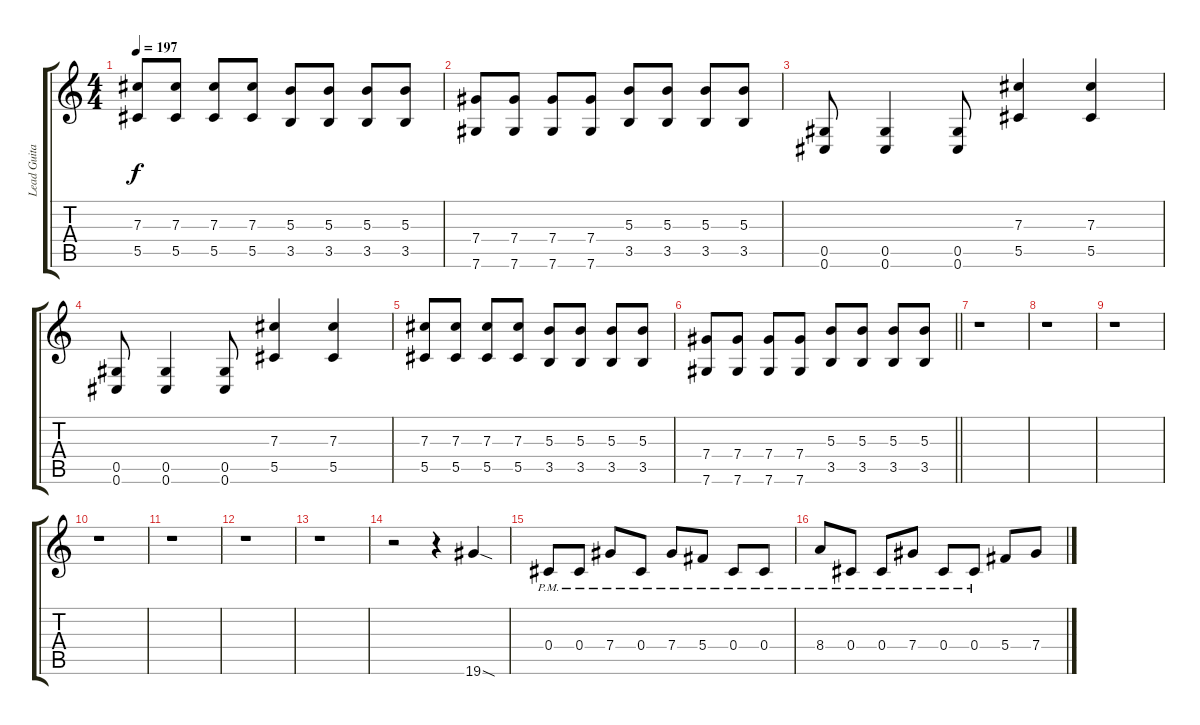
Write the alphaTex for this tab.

\track ("Lead Guitar" "Lead Guita") {instrument overdrivenguitar}
\staff {score tabs}
\tuning (Eb4 Bb3 Gb3 Db3 Ab2 Db2) {hide}
\ts (4 4)
\tempo 197
\clef g2
\ks c
(7.3 5.5).8{dy f} (7.3 5.5).8 (7.3 5.5).8 (7.3 5.5).8 (5.3 3.5).8 (5.3 3.5).8 (5.3 3.5).8 (5.3 3.5).8 |
(7.4 7.6).8 (7.4 7.6).8 (7.4 7.6).8 (7.4 7.6).8 (5.3 3.5).8 (5.3 3.5).8 (5.3 3.5).8 (5.3 3.5).8 |
(0.5 0.6).8 (0.5 0.6).4 (0.5 0.6).8 (7.3 5.5).4 (7.3 5.5).4 |
(0.5 0.6).8 (0.5 0.6).4 (0.5 0.6).8 (7.3 5.5).4 (7.3 5.5).4 |
(7.3 5.5).8 (7.3 5.5).8 (7.3 5.5).8 (7.3 5.5).8 (5.3 3.5).8 (5.3 3.5).8 (5.3 3.5).8 (5.3 3.5).8 |
\barLineRight lightlight
(7.4 7.6).8 (7.4 7.6).8 (7.4 7.6).8 (7.4 7.6).8 (5.3 3.5).8 (5.3 3.5).8 (5.3 3.5).8 (5.3 3.5).8 |
r.1 |
r.1 |
r.1 |
r.1 |
r.1 |
r.1 |
r.1 |
r.2 r.4 19.6{sod}.4 |
0.4{pm}.8 0.4{pm}.8 7.4{pm}.8 0.4{pm}.8 7.4{pm}.8 5.4{pm}.8 0.4{pm}.8 0.4{pm}.8 |
8.4{pm}.8 0.4{pm}.8 0.4{pm}.8 7.4{pm}.8 0.4{pm}.8 0.4{pm}.8 5.4.8 7.4.8
